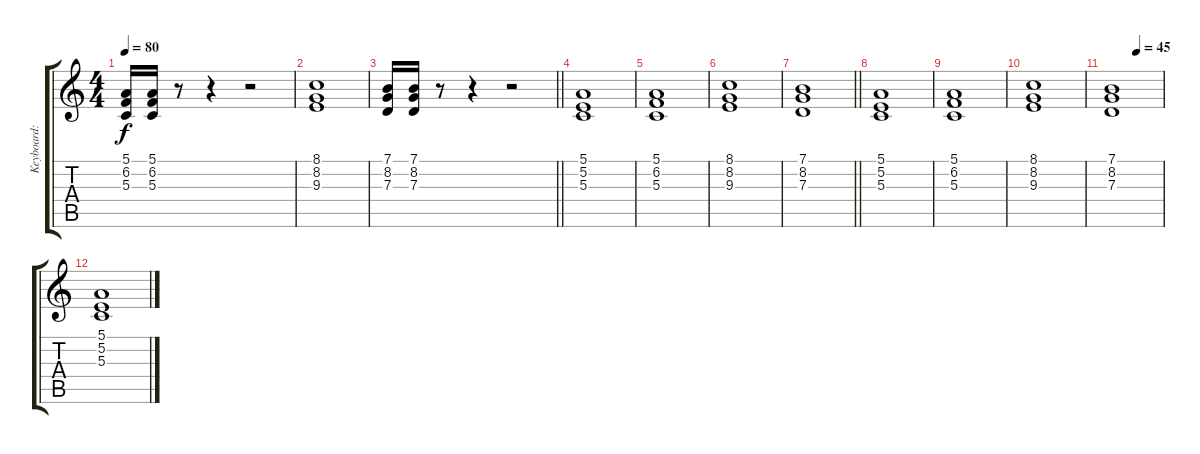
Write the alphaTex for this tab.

\track ("Keyboard: Juha Mäenpää" "Keyboard: ") {instrument stringensemble1}
\staff {score tabs}
\tuning (E4 B3 G3 D3 A2 E2) {hide}
\ts (4 4)
\tempo 80
\clef g2
\ks aminor
(5.1 6.2 5.3).16{dy f} (5.1 6.2 5.3).16 r.8 r.4 r.2 |
(8.1 8.2 9.3).1 |
\barLineRight lightlight
(7.1 8.2 7.3).16 (7.1 8.2 7.3).16 r.8 r.4 r.2 |
(5.1 5.2 5.3).1 |
(5.1 6.2 5.3).1 |
(8.1 8.2 9.3).1 |
\barLineRight lightlight
(7.1 8.2 7.3).1 |
(5.1 5.2 5.3).1 |
(5.1 6.2 5.3).1 |
(8.1 8.2 9.3).1 |
\tempo (45 0.5)
(7.1 8.2 7.3).1 |
(5.1 5.2 5.3).1
